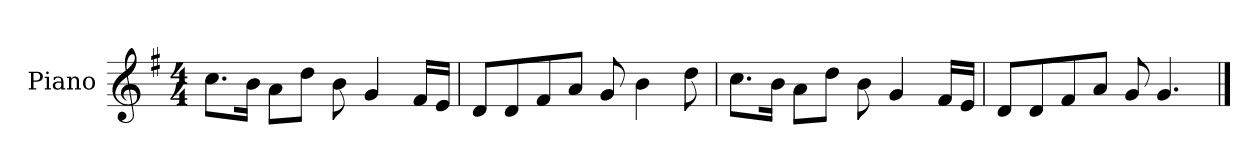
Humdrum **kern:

**kern
*part1
*staff1
*I"Piano
*I'P-no
*clefG2
*k[f#]
*M4/4
*MM90
=1
8.cc\L
16b\Jk
8a\L
8dd\J
8b\
4g/
16f#/LL
16e/JJ
=2
8d/L
8d/
8f#/
8a/J
8g/
4b\
8dd\
=3
8.cc\L
16b\Jk
8a\L
8dd\J
8b\
4g/
16f#/LL
16e/JJ
=4
8d/L
8d/
8f#/
8a/J
8g/
4.g/
==
*-
